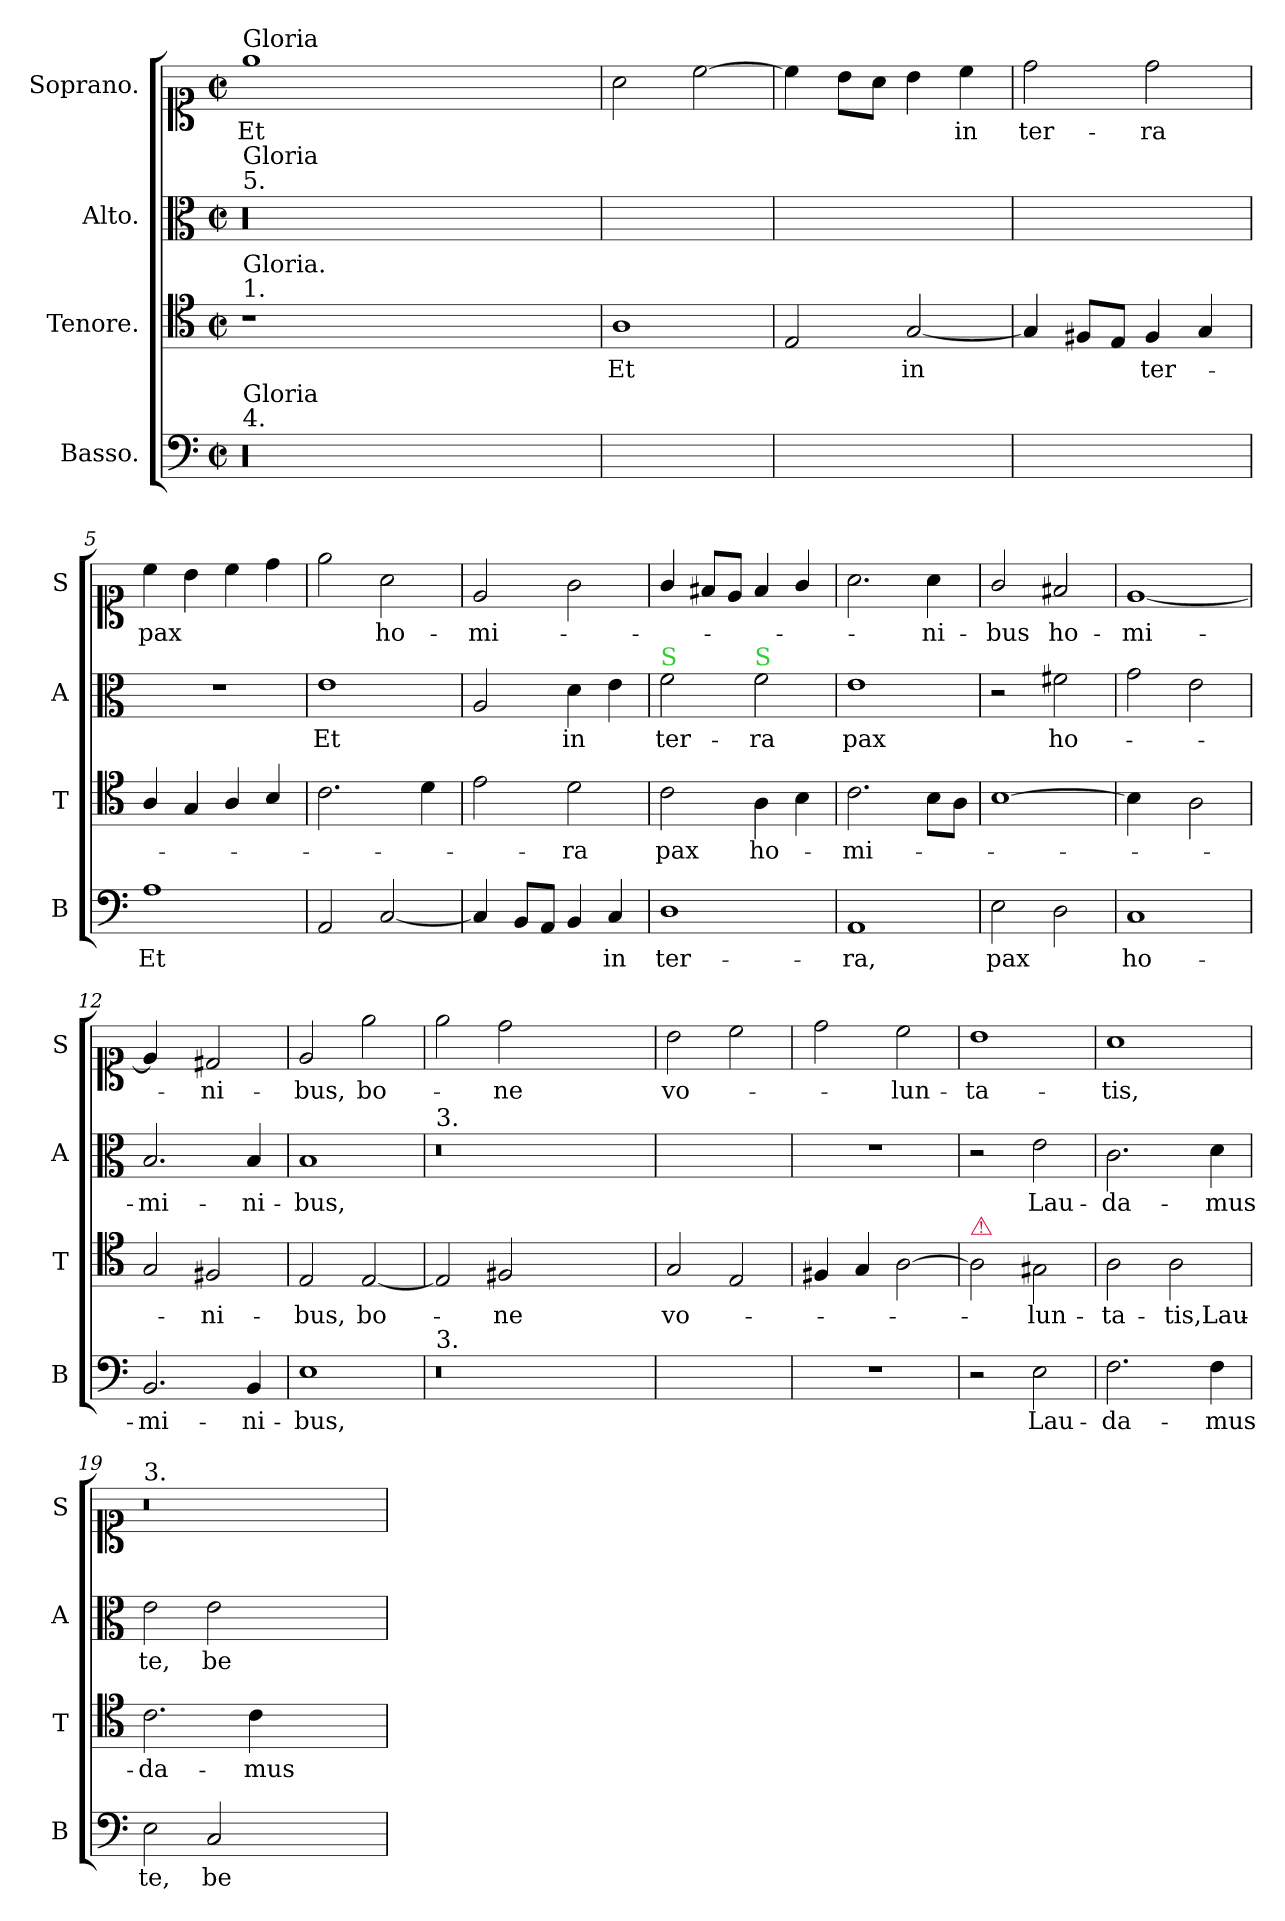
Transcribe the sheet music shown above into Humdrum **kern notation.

**kern	**text	**kern	**text	**kern	**text	**kern	**text
*part4	*part4	*part3	*part3	*part2	*part2	*part1	*part1
*staff4	*staff4	*staff3	*staff3	*staff2	*staff2	*staff1	*staff1
*I"Basso.	*	*I"Tenore.	*	*I"Alto.	*	*I"Soprano.	*
*I'B	*	*I'T	*	*I'A	*	*I'S	*
*clefF4	*	*clefC4	*	*clefC3	*	*clefC1	*
*k[]	*	*k[]	*	*k[]	*	*k[]	*
*M2/2	*	*M2/2	*	*M2/2	*	*M2/2	*
*met(c|)	*	*met(c|)	*	*met(c|)	*	*met(c|)	*
=1	=1	=1	=1	=1	=1	=1	=1
!	!	!	!	!	!	!LO:TX:a:t=Gloria	!
!	!	!	!	!LO:TX:a:t=5.	!	!	!
!	!	!	!	!LO:TX:a:t=Gloria	!	!	!
!	!	!LO:TX:a:t=1.	!	!	!	!	!
!	!	!LO:TX:a:t=Gloria.	!	!	!	!	!
!LO:TX:a:t=4.	!	!	!	!	!	!	!
!LO:TX:a:t=Gloria	!	!	!	!	!	!	!
00r	.	1r	.	00r	.	1ee	Et
.	.	0.ryy	.	.	.	0.ryy	.
=2	=2	=2	=2	=2	=2	=2	=2
1ryy	.	1A	Et	1ryy	.	2a\	.
.	.	.	.	.	.	[2cc\	.
=3	=3	=3	=3	=3	=3	=3	=3
1ryy	.	2E/	.	1ryy	.	4cc!\]	.
.	.	.	.	.	.	8b\L	.
.	.	.	.	.	.	8a\J	.
.	.	[2G/	in	.	.	4b\	.
.	.	.	.	.	.	4cc\	in
=4	=4	=4	=4	=4	=4	=4	=4
1ryy	.	4G!/]	.	1ryy	.	2dd\	ter-
.	.	8F#X/L	.	.	.	.	.
.	.	8E/J	.	.	.	.	.
.	.	4F#/	ter-	.	.	2dd\	-ra
.	.	4G/	.	.	.	.	.
=5	=5	=5	=5	=5	=5	=5	=5
1A	Et	4A/	.	1r	.	4cc\	pax
.	.	4G/	.	.	.	4b\	.
.	.	4A/	.	.	.	4cc\	.
.	.	4B/	.	.	.	4dd\	.
=6	=6	=6	=6	=6	=6	=6	=6
2AA/	.	2.c\	.	1e	Et	2ee\	.
[2C/	.	.	.	.	.	2a\	ho-
.	.	4d\	.	.	.	.	.
=7	=7	=7	=7	=7	=7	=7	=7
4C!/]	.	2e\	.	2A/	.	2e/	-mi-
8BB/L	.	.	.	.	.	.	.
8AA/J	.	.	.	.	.	.	.
4BB/	.	2d\	-ra	4d\	in	2g\	.
4C/	in	.	.	4e\	.	.	.
=8	=8	=8	=8	=8	=8	=8	=8
!	!	!	!	!LO:TX:a:color=limegreen:t=S	!	!	!
1D	ter-	2c\	pax	2f\	ter-	4g/	.
.	.	.	.	.	.	8f#X/L	.
.	.	.	.	.	.	8e/J	.
!	!	!	!	!LO:TX:a:color=limegreen:t=S	!	!	!
.	.	4A\	ho-	2f\	-ra	4f#/	.
.	.	4B\	.	.	.	4g/	.
=9	=9	=9	=9	=9	=9	=9	=9
1AA	-ra,	2.c\	-mi-	1e	pax	2.a\	.
.	.	8B\L	.	.	.	4a\	-ni-
.	.	8A\J	.	.	.	.	.
=10	=10	=10	=10	=10	=10	=10	=10
2E\	pax	[1B	.	2r	.	2g/	-bus
2D\	.	.	.	2f#X\	ho-	2f#X/	ho-
=11	=11	=11	=11	=11	=11	=11	=11
!	!	!LO:N:vis=4	!	!	!	!	!
1C	ho-	2B!\]	.	2g\	.	[1e	-mi-
.	.	2A\	.	2e\	.	.	.
=12	=12	=12	=12	=12	=12	=12	=12
!	!	!	!	!	!	!LO:N:vis=4	!
2.BB/	-mi-	2G/	.	2.B/	-mi-	2e!/]	.
.	.	2F#X/	-ni-	.	.	2d#X/	-ni-
4BB/	-ni-	.	.	4B/	-ni-	.	.
=13	=13	=13	=13	=13	=13	=13	=13
1E	-bus,	2E/	-bus,	1B	-bus,	2e/	-bus,
.	.	[2E/	bo-	.	.	2ee\	bo-
=14	=14	=14	=14	=14	=14	=14	=14
!	!	!	!	!LO:TX:a:t=3.	!	!	!
!LO:TX:a:t=3.	!	!	!	!	!	!	!
0r	.	2E/]	.	0r	.	2ee\	.
.	.	2F#X/	-ne	.	.	2dd\	-ne
.	.	1ryy	.	.	.	1ryy	.
=15	=15	=15	=15	=15	=15	=15	=15
1ryy	.	2G/	vo-	1ryy	.	2b\	vo-
.	.	2E/	.	.	.	2cc\	.
=16	=16	=16	=16	=16	=16	=16	=16
1r	.	4F#X/	.	1r	.	2dd\	.
.	.	4G/	.	.	.	.	.
.	.	[2A\	.	.	.	2cc\	-lun-
=17	=17	=17	=17	=17	=17	=17	=17
!	!	!LO:TX:a:color=crimson:t=⚠	!	!	!	!	!
2r	.	2A\]	.	2r	.	1b	-ta-
2E\	Lau-	2G#X\	-lun-	2e\	Lau-	.	.
=18	=18	=18	=18	=18	=18	=18	=18
2.F\	-da-	2A\	-ta-	2.c\	-da-	1a	-tis,
.	.	2A\	-tis,Lau-	.	.	.	.
4F\	-mus	.	.	4d\	-mus	.	.
=19	=19	=19	=19	=19	=19	=19	=19
!	!	!	!	!	!	!LO:TX:a:t=3.	!
2E\	te,	2.c\	-da-	2e\	te,	0r	.
2C/	be-	.	.	2e\	be-	.	.
.	.	4c\	-mus	.	.	.	.
1ryy	.	1ryy	.	1ryy	.	.	.
=	=	=	=	=	=	=	=
*-	*-	*-	*-	*-	*-	*-	*-
